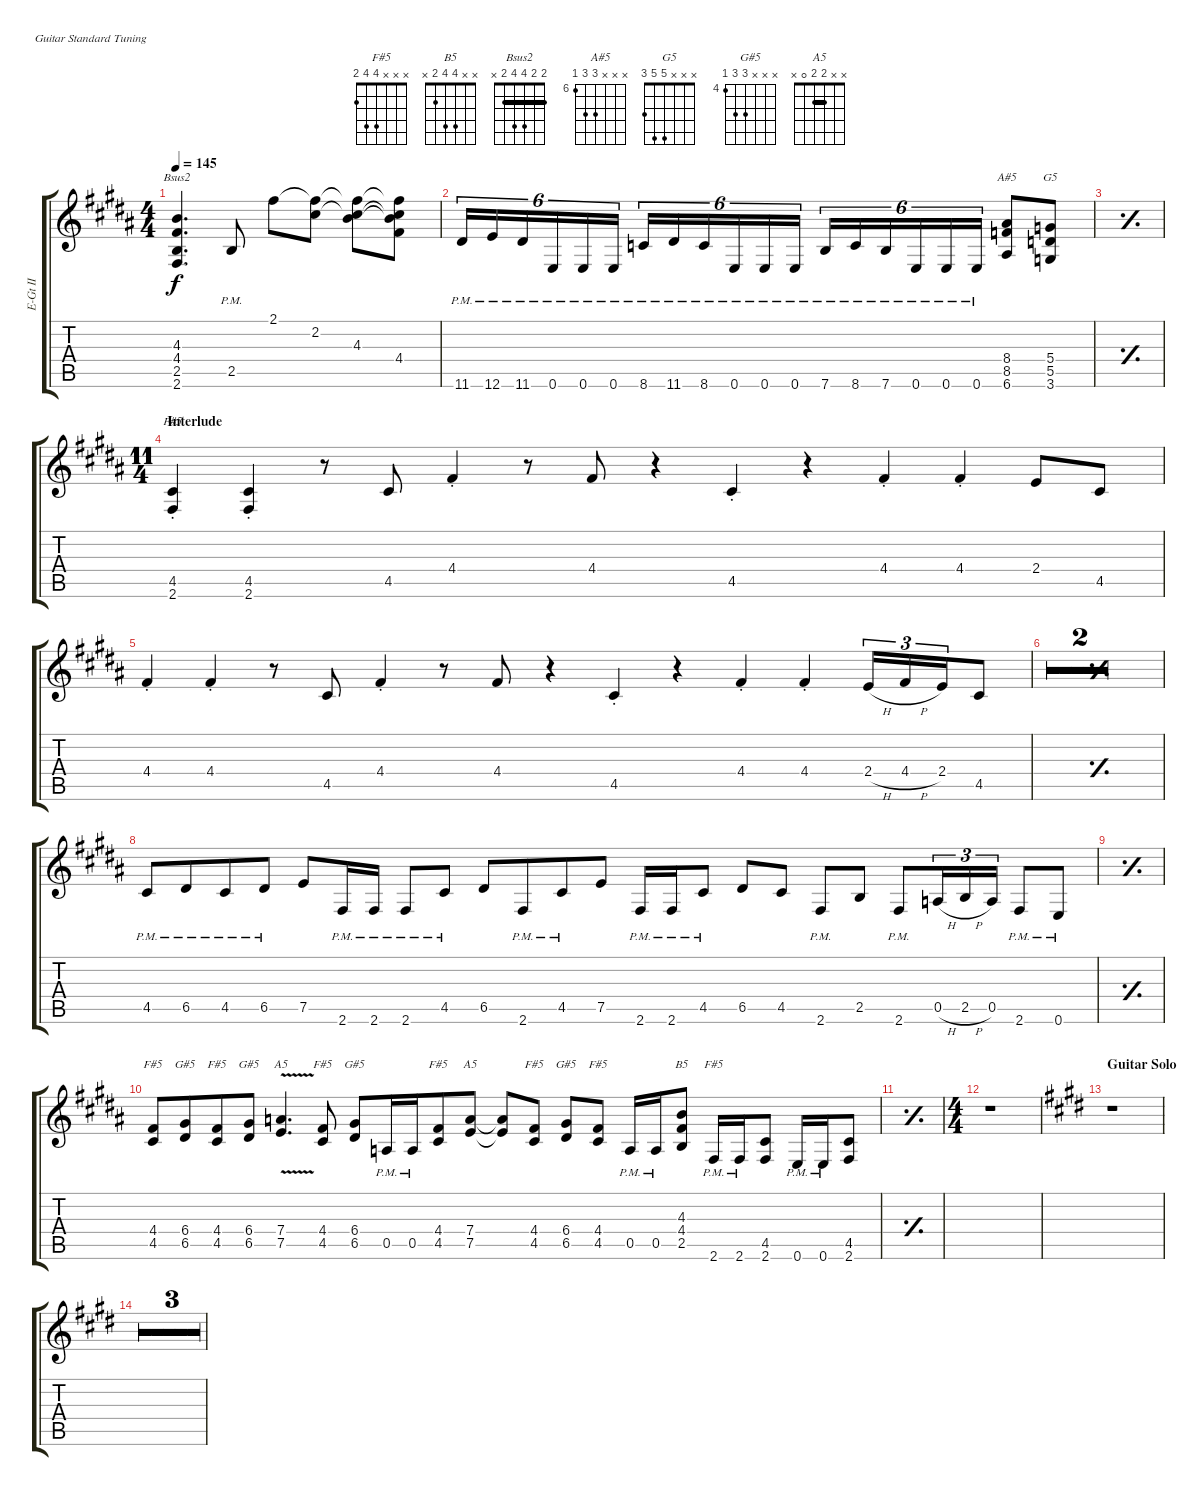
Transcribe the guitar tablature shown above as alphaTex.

\defaultSystemsLayout 4
\bracketExtendMode groupsimilarinstruments
\otherSystemsTrackNameOrientation horizontal
\track ("Rhythm Guitar II" "E-Gt II") {multiBarRest instrument distortionguitar}
\staff {score tabs}
\tuning (E4 B3 G3 D3 A2 E2)
\chord ("F#5" x x x x 4 2) {showfingering false}
\chord ("B5" x x 4 4 2 x) {showfingering false}
\chord ("F#5" x x x 4 4 2) {showfingering false}
\chord ("Bsus2" 2 2 4 4 2 x) {showfingering false barre (2 2)}
\chord ("A#5" x x x 8 8 6) {firstfret 6 showfingering false}
\chord ("G5" x x x 5 5 3) {showfingering false}
\chord ("G#5" x x x 6 6 4) {firstfret 4 showfingering false}
\chord ("A5" x x 2 2 0 x) {showfingering false barre 2}
\ts (4 4)
\tempo 145
\clef g2
\ks b
(2.5{acc forcenatural} 4.4{acc #} 4.3{acc forcenatural} 2.6{acc #}).4{d ch "Bsus2" dy f} 2.5{pm acc forcenatural}.8 2.1{acc #}.8 (2.2{acc #} 2.1{t acc #}).8 (4.3{acc forcenatural} 2.2{t acc #} 2.1{t acc #}).8 (4.4{acc #} 4.3{t acc forcenatural} 2.2{t acc #} 2.1{t acc #}).8 |
11.6{pm acc #}.16{tu (6 4)} 12.6{pm acc forcenatural}.16{tu (6 4)} 11.6{pm acc #}.16{tu (6 4)} 0.6{pm acc forcenatural}.16{tu (6 4)} 0.6{pm acc forcenatural}.16{tu (6 4)} 0.6{pm acc forcenatural}.16{tu (6 4)} 8.6{pm acc forcenatural}.16{tu (6 4)} 11.6{pm acc #}.16{tu (6 4)} 8.6{pm acc forcenatural}.16{tu (6 4)} 0.6{pm acc forcenatural}.16{tu (6 4)} 0.6{pm acc forcenatural}.16{tu (6 4)} 0.6{pm acc forcenatural}.16{tu (6 4)} 7.6{pm acc forcenatural}.16{tu (6 4)} 8.6{pm acc forcenatural}.16{tu (6 4)} 7.6{pm acc forcenatural}.16{tu (6 4)} 0.6{pm acc forcenatural}.16{tu (6 4)} 0.6{pm acc forcenatural}.16{tu (6 4)} 0.6{pm acc forcenatural}.16{tu (6 4)} (6.6{acc #} 8.5{acc forcenatural} 8.4{acc #}).8{ch "A#5"} (5.4{acc forcenatural} 3.6{acc forcenatural} 5.5{acc forcenatural}).8{ch "G5"} |
\simile simple
|
\ts (11 4)
\beaming (8 4 2 2 4 2 2 2 2 2)
\section ("" "Interlude")
\simile none
(2.6{st acc #} 4.5{st acc #}).4{ch "F#5"} (2.6{st acc #} 4.5{st acc #}).4 r.8 4.5{acc #}.8 4.4{st acc #}.4 r.8 4.4{acc #}.8 r.4 4.5{st acc #}.4 r.4 4.4{st acc #}.4 4.4{st acc #}.4 2.4{acc forcenatural}.8 4.5{acc #}.8 |
4.4{st acc #}.4 4.4{st acc #}.4 r.8 4.5{acc #}.8 4.4{st acc #}.4 r.8 4.4{acc #}.8 r.4 4.5{st acc #}.4 r.4 4.4{st acc #}.4 4.4{st acc #}.4 2.4{h acc forcenatural}.16{tu (3 2)} 4.4{h acc #}.16{tu (3 2)} 2.4{acc forcenatural}.16{tu (3 2) beam merge} 4.5{acc #}.8 |
\simile simple
|
|
\simile none
4.5{pm acc #}.8 6.5{pm acc #}.8 4.5{pm acc #}.8 6.5{pm acc #}.8 7.5{acc forcenatural}.8 2.6{pm acc #}.16 2.6{pm acc #}.16 2.6{pm acc #}.8 4.5{pm acc #}.8 6.5{acc #}.8 2.6{pm acc #}.8 4.5{pm acc #}.8 7.5{acc forcenatural}.8 2.6{pm acc #}.16 2.6{pm acc #}.16 4.5{pm acc #}.8 6.5{acc #}.8 4.5{acc #}.8 2.6{pm acc #}.8 2.5{acc forcenatural}.8 2.6{pm acc #}.8{beam merge} 0.5{h acc forcenatural}.16{tu (3 2)} 2.5{h acc forcenatural}.16{tu (3 2)} 0.5{acc forcenatural}.16{tu (3 2)} 2.6{pm acc #}.8 0.6{pm acc forcenatural}.8 |
\simile simple
|
\simile none
(4.4{acc #} 4.5{acc #}).8{ch "F#5"} (6.4{acc #} 6.5{acc #}).8{ch "G#5"} (4.4{acc #} 4.5{acc #}).8{ch "F#5"} (6.4{acc #} 6.5{acc #}).8{ch "G#5"} (7.4{v acc forcenatural} 7.5{v acc forcenatural}).4{d ch "A5"} (4.4{acc #} 4.5{acc #}).8{ch "F#5"} (6.4{acc #} 6.5{acc #}).8{ch "G#5"} 0.5{pm acc forcenatural}.16 0.5{pm acc forcenatural}.16 (4.5{acc #} 4.4{acc #}).8{ch "F#5"} (7.5{acc forcenatural} 7.4{acc forcenatural}).8{ch "A5"} (7.5{t acc forcenatural} 7.4{t acc forcenatural}).8 (4.4{acc #} 4.5{acc #}).8{ch "F#5"} (6.4{acc #} 6.5{acc #}).8{ch "G#5"} (4.4{acc #} 4.5{acc #}).8{ch "F#5"} 0.5{pm acc forcenatural}.16 0.5{pm acc forcenatural}.16 (2.5{acc forcenatural} 4.4{acc #} 4.3{acc forcenatural}).8{ch "B5"} 2.6{pm acc #}.16{ch "F#5"} 2.6{pm acc #}.16 (2.6{acc #} 4.5{acc #}).8 0.6{pm acc forcenatural}.16 0.6{pm acc forcenatural}.16 (2.6{acc #} 4.5{acc #}).8 |
\simile simple
|
\ts (4 4)
\beaming (8 2 2 2 2)
\simile none
r.1 |
\section ("" "Guitar Solo")
\ks e
r.1 |
r.1 |
r.1 |
r.1
